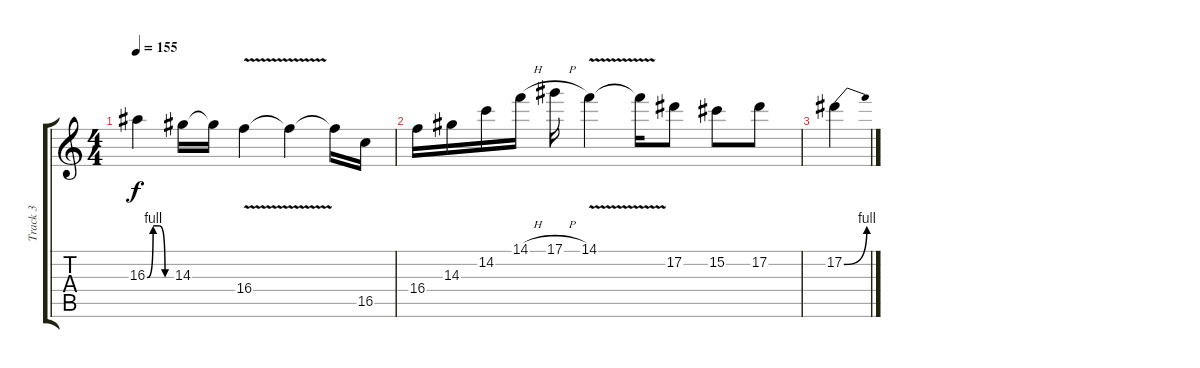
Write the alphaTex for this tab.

\track ("Track 3" "Track 3") {instrument distortionguitar}
\staff {score tabs}
\tuning (Eb4 Bb3 Gb3 Db3 Ab2 Eb2) {hide}
\ts (4 4)
\tempo 155
\clef g2
\ks c
16.3{be (custom 0 0 15 4 30 4 45 0 60 0)}.4{dy f} 14.3.16 14.3{t}.16 16.4{v}.4 16.4{t}.4 16.4{t}.16 16.5.16 |
16.4.16 14.3.16 14.2.16 14.1{h}.16 17.1{h}.16 14.1{v}.4 14.1{t}.16 17.2.8 15.2.8 17.2.8 |
17.2{be (bend 0 0 60 4)}.4
